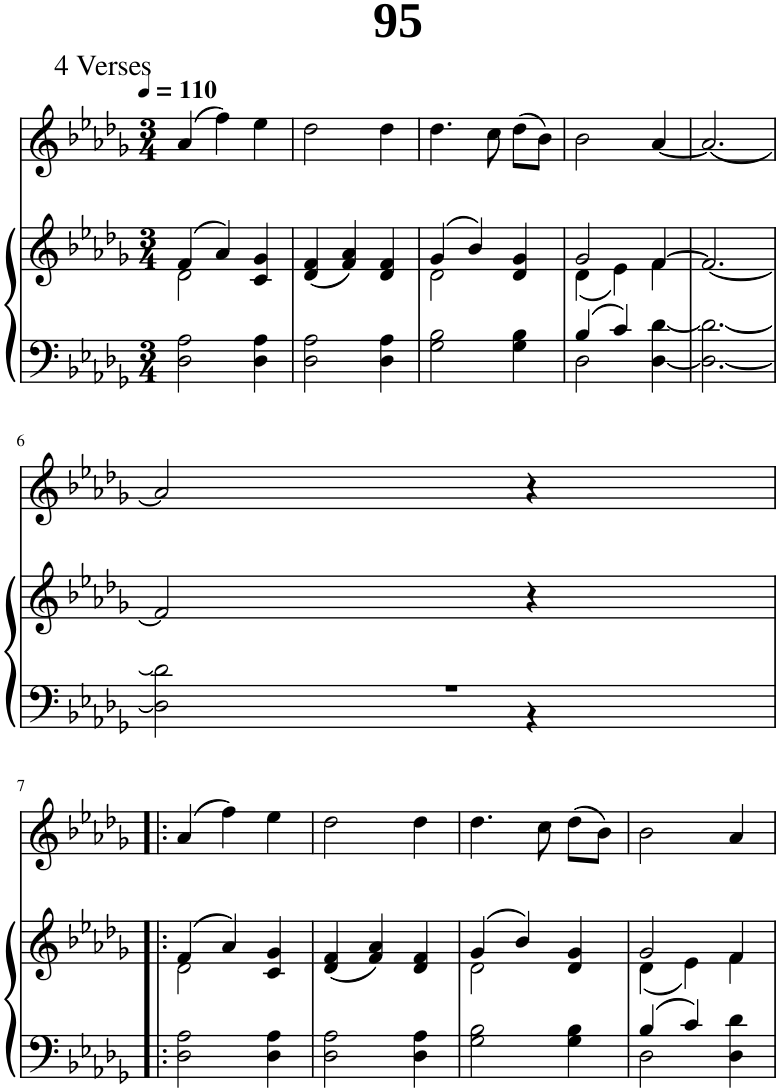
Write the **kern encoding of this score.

**kern	**kern	**kern
*part1	*part1	*part1
*staff3	*staff2	*staff1
*I"Piano	*	*
*I'Pno.	*	*
*clefF4	*clefG2	*clefG2
*k[b-e-a-d-g-]	*k[b-e-a-d-g-]	*k[b-e-a-d-g-]
*M3/4	*M3/4	*M3/4
*MM110	*MM110	*MM110
=1	=1	=1
*	*^	*
2D-\ 2A-\	4f/	2d-\	(4a-/
.	4a-/	.	4ff\)
4D-\ 4A-\	4c/ 4g-/	4ryy	4ee-\
*	*v	*v	*
=2	=2	=2
2D-\ 2A-\	4d-/ 4f/	2dd-\
.	4f/ 4a-/	.
4D-\ 4A-\	4d-/ 4f/	4dd-\
=3	=3	=3
*	*^	*
2G-\ 2B-\	4g-/	2d-\	4.dd-\
.	4b-/	.	.
.	.	.	8cc\
4G-\ 4B-\	4d-/ 4g-/	4ryy	(8dd-\L
.	.	.	8b-\J)
=4	=4	=4	=4
*^	*	*	*
2D-\	4B-/	2g-/	4d-\	2b-\
.	4c/	.	4e-\	.
[4D-\ [4d-\	4ryy	[4f/	4f\	[4a-/
*	*	*v	*v	*
=5	=5	=5	=5
2.D-\_ 2.d-\_	2.ryy	2.f/_	2.a-/_
!!LO:LB:g=z
=6	=6	=6	=6
2D-\] 2d-\]	2.r	2f/]	2a-/]
4r	.	4r	4r
*v	*v	*	*
!!LO:LB:g=z
=7!|:	=7!|:	=7!|:
*	*^	*
2D-\ 2A-\	4f/	2d-\	(4a-/
.	4a-/	.	4ff\)
4D-\ 4A-\	4c/ 4g-/	4ryy	4ee-\
*	*v	*v	*
=8	=8	=8
2D-\ 2A-\	4d-/ 4f/	2dd-\
.	4f/ 4a-/	.
4D-\ 4A-\	4d-/ 4f/	4dd-\
=9	=9	=9
*	*^	*
2G-\ 2B-\	4g-/	2d-\	4.dd-\
.	4b-/	.	.
.	.	.	8cc\
4G-\ 4B-\	4d-/ 4g-/	4ryy	(8dd-\L
.	.	.	8b-\J)
=10	=10	=10	=10
*^	*	*	*
2D-\	4B-/	2g-/	4d-\	2b-\
.	4c/	.	4e-\	.
4D-\ 4d-\	4ryy	4f/	4f\	4a-/
*v	*v	*	*	*
*	*v	*v	*
=	=	=
*-	*-	*-
